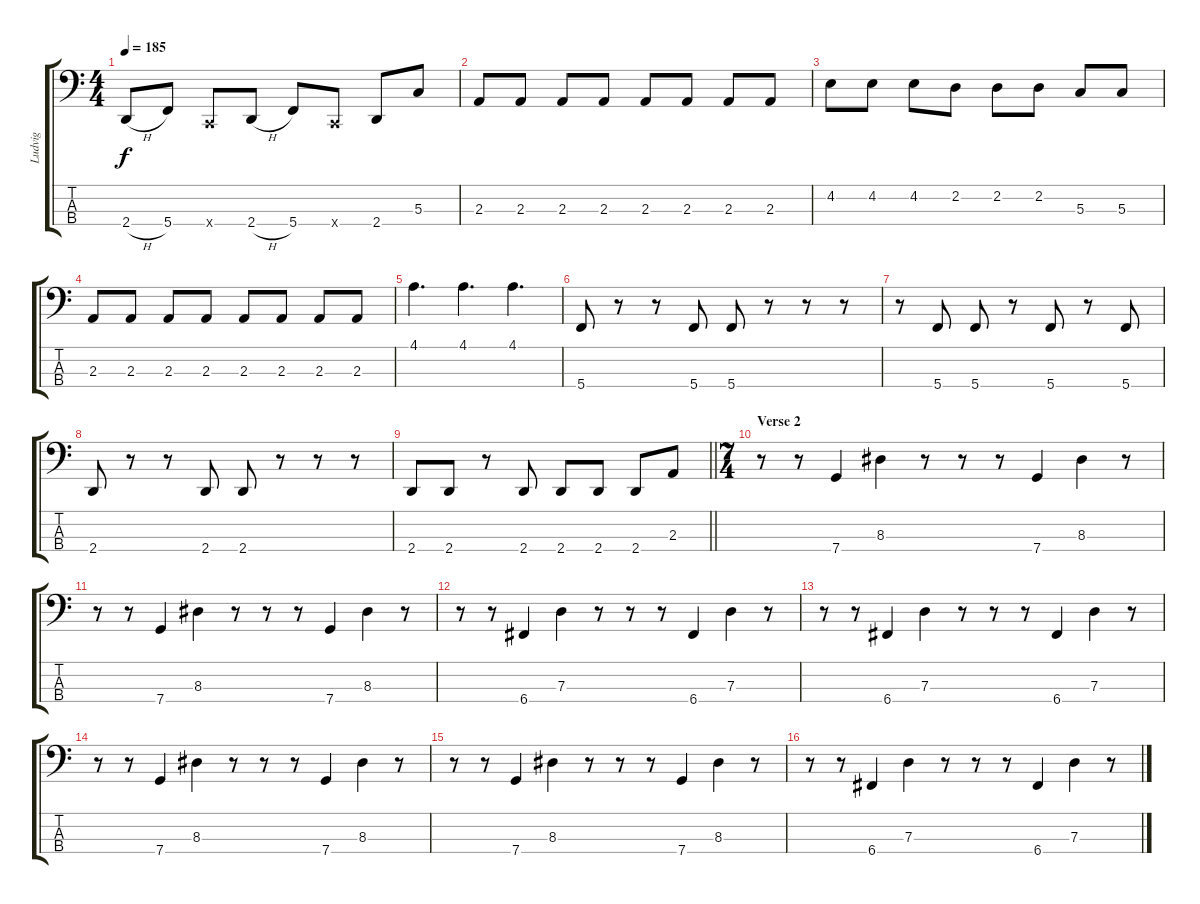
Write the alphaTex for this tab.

\track ("Ludvig" "Ludvig") {instrument electricbassfinger}
\staff {score tabs}
\tuning (F2 C2 G1 C1) {hide}
\ts (4 4)
\tempo 185
\clef f4
\ks c
2.4{h}.8{dy f} 5.4.8 0.4{x}.8 2.4{h}.8 5.4.8 0.4{x}.8 2.4.8 5.3.8 |
2.3.8 2.3.8 2.3.8 2.3.8 2.3.8 2.3.8 2.3.8 2.3.8 |
4.2.8 4.2.8 4.2.8 2.2.8 2.2.8 2.2.8 5.3.8 5.3.8 |
2.3.8 2.3.8 2.3.8 2.3.8 2.3.8 2.3.8 2.3.8 2.3.8 |
4.1.4{d} 4.1.4{d} 4.1.4{d} |
5.4.8 r.8 r.8 5.4.8 5.4.8 r.8 r.8 r.8 |
r.8 5.4.8 5.4.8 r.8 5.4.8 r.8 5.4.8 |
2.4.8 r.8 r.8 2.4.8 2.4.8 r.8 r.8 r.8 |
\barLineRight lightlight
2.4.8 2.4.8 r.8 2.4.8 2.4.8 2.4.8 2.4.8 2.3.8 |
\ts (7 4)
\section ("" "Verse 2")
r.8 r.8 7.4.4 8.3.4 r.8 r.8 r.8 7.4.4 8.3.4 r.8 |
r.8 r.8 7.4.4 8.3.4 r.8 r.8 r.8 7.4.4 8.3.4 r.8 |
r.8 r.8 6.4.4 7.3.4 r.8 r.8 r.8 6.4.4 7.3.4 r.8 |
r.8 r.8 6.4.4 7.3.4 r.8 r.8 r.8 6.4.4 7.3.4 r.8 |
r.8 r.8 7.4.4 8.3.4 r.8 r.8 r.8 7.4.4 8.3.4 r.8 |
r.8 r.8 7.4.4 8.3.4 r.8 r.8 r.8 7.4.4 8.3.4 r.8 |
r.8 r.8 6.4.4 7.3.4 r.8 r.8 r.8 6.4.4 7.3.4 r.8
